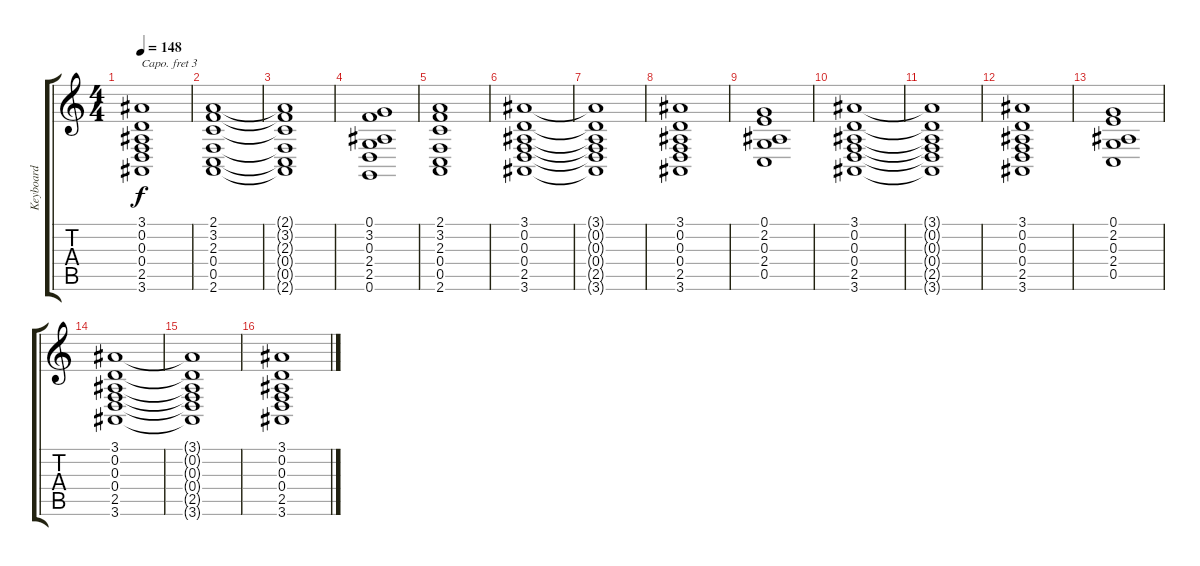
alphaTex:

\track ("Keyboard" "Keyboard") {instrument pad8sweep}
\staff {score tabs}
\capo 3
\tuning (E4 B3 G3 D3 A2 E2) {hide}
\ts (4 4)
\tempo 148
\clef g2
\ks c
(3.1{t} 0.2{t} 0.3{t} 0.4{t} 2.5{t} 3.6{t}).1{dy f} |
(2.1 3.2 2.3 0.4 0.5 2.6).1 |
(2.1{t} 3.2{t} 2.3{t} 0.4{t} 0.5{t} 2.6{t}).1 |
(0.1 3.2 0.3 2.4 2.5 0.6).1 |
(2.1 3.2 2.3 0.4 0.5 2.6).1 |
(3.1 0.2 0.3 0.4 2.5 3.6).1 |
(3.1{t} 0.2{t} 0.3{t} 0.4{t} 2.5{t} 3.6{t}).1 |
(3.1 0.2 0.3 0.4 2.5 3.6).1 |
(0.1 2.2 0.3 2.4 0.5).1 |
\section ("" "")
(3.1 0.2 0.3 0.4 2.5 3.6).1 |
(3.1{t} 0.2{t} 0.3{t} 0.4{t} 2.5{t} 3.6{t}).1 |
(3.1 0.2 0.3 0.4 2.5 3.6).1 |
(0.1 2.2 0.3 2.4 0.5).1 |
(3.1 0.2 0.3 0.4 2.5 3.6).1 |
(3.1{t} 0.2{t} 0.3{t} 0.4{t} 2.5{t} 3.6{t}).1 |
(3.1 0.2 0.3 0.4 2.5 3.6).1
